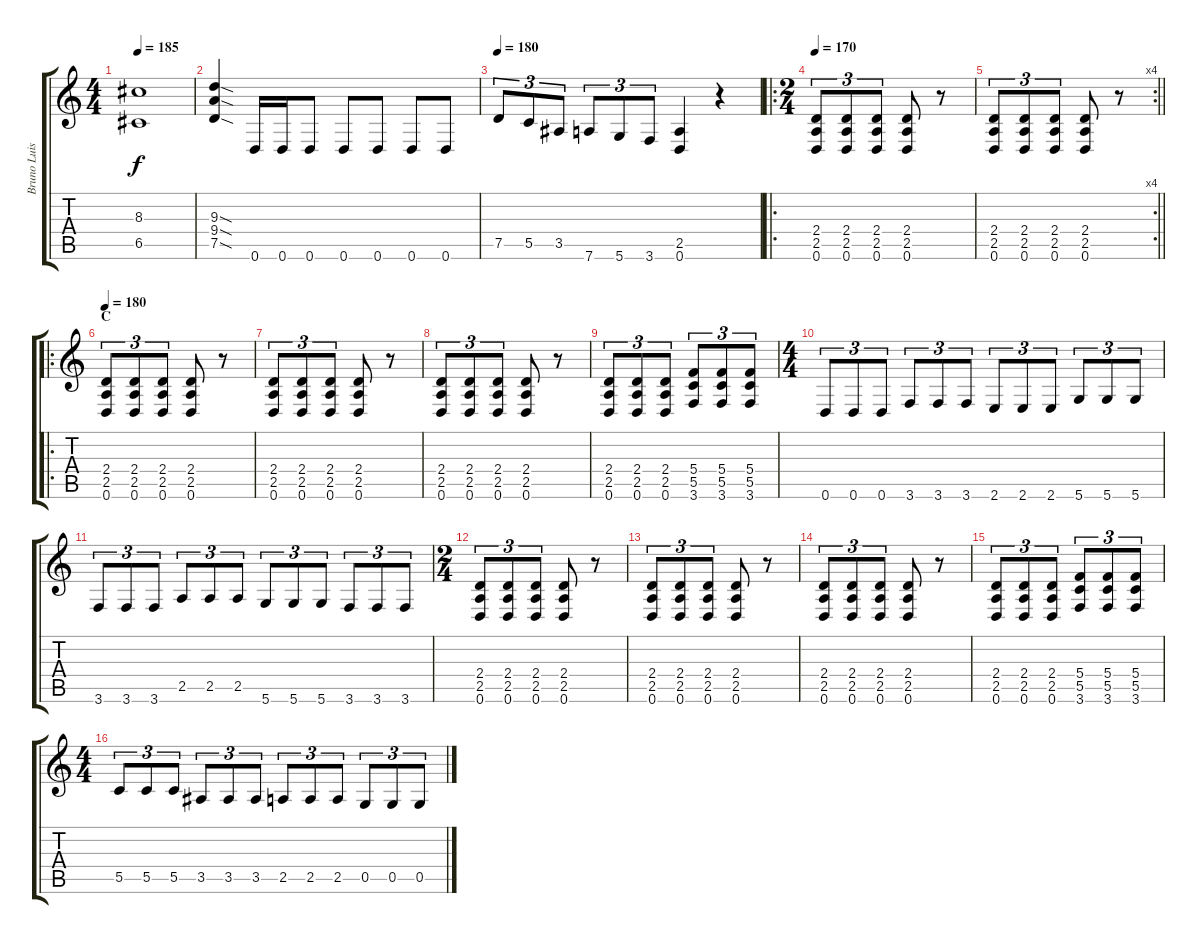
\track ("Bruno Luis" "Bruno Luis") {instrument distortionguitar}
\staff {score tabs}
\tuning (D4 A3 F3 C3 G2 D2) {hide}
\ts (4 4)
\tempo 185
\clef g2
\ks c
(8.3 6.5).1{dy f} |
(9.3{sod} 9.4{sod} 7.5{sod}).4 0.6.16 0.6.16 0.6.8 0.6.8 0.6.8 0.6.8 0.6.8 |
\tempo 180
7.5.8{tu (3 2)} 5.5.8{tu (3 2)} 3.5.8{tu (3 2)} 7.6.8{tu (3 2)} 5.6.8{tu (3 2)} 3.6.8{tu (3 2)} (2.5 0.6).4 r.4 |
\ro
\ts (2 4)
\tempo 170
(2.4 2.5 0.6).8{tu (3 2)} (2.4 2.5 0.6).8{tu (3 2)} (2.4 2.5 0.6).8{tu (3 2)} (2.4 2.5 0.6).8 r.8 |
\rc 4
\barLineRight lightlight
(2.4 2.5 0.6).8{tu (3 2)} (2.4 2.5 0.6).8{tu (3 2)} (2.4 2.5 0.6).8{tu (3 2)} (2.4 2.5 0.6).8 r.8 |
\ro
\section ("" "C")
\tempo 180
(2.4 2.5 0.6).8{tu (3 2)} (2.4 2.5 0.6).8{tu (3 2)} (2.4 2.5 0.6).8{tu (3 2)} (2.4 2.5 0.6).8 r.8 |
(2.4 2.5 0.6).8{tu (3 2)} (2.4 2.5 0.6).8{tu (3 2)} (2.4 2.5 0.6).8{tu (3 2)} (2.4 2.5 0.6).8 r.8 |
(2.4 2.5 0.6).8{tu (3 2)} (2.4 2.5 0.6).8{tu (3 2)} (2.4 2.5 0.6).8{tu (3 2)} (2.4 2.5 0.6).8 r.8 |
(2.4 2.5 0.6).8{tu (3 2)} (2.4 2.5 0.6).8{tu (3 2)} (2.4 2.5 0.6).8{tu (3 2)} (5.4 5.5 3.6).8{tu (3 2)} (5.4 5.5 3.6).8{tu (3 2)} (5.4 5.5 3.6).8{tu (3 2)} |
\ts (4 4)
0.6.8{tu (3 2)} 0.6.8{tu (3 2)} 0.6.8{tu (3 2)} 3.6.8{tu (3 2)} 3.6.8{tu (3 2)} 3.6.8{tu (3 2)} 2.6.8{tu (3 2)} 2.6.8{tu (3 2)} 2.6.8{tu (3 2)} 5.6.8{tu (3 2)} 5.6.8{tu (3 2)} 5.6.8{tu (3 2)} |
3.6.8{tu (3 2)} 3.6.8{tu (3 2)} 3.6.8{tu (3 2)} 2.5.8{tu (3 2)} 2.5.8{tu (3 2)} 2.5.8{tu (3 2)} 5.6.8{tu (3 2)} 5.6.8{tu (3 2)} 5.6.8{tu (3 2)} 3.6.8{tu (3 2)} 3.6.8{tu (3 2)} 3.6.8{tu (3 2)} |
\ts (2 4)
(2.4 2.5 0.6).8{tu (3 2)} (2.4 2.5 0.6).8{tu (3 2)} (2.4 2.5 0.6).8{tu (3 2)} (2.4 2.5 0.6).8 r.8 |
(2.4 2.5 0.6).8{tu (3 2)} (2.4 2.5 0.6).8{tu (3 2)} (2.4 2.5 0.6).8{tu (3 2)} (2.4 2.5 0.6).8 r.8 |
(2.4 2.5 0.6).8{tu (3 2)} (2.4 2.5 0.6).8{tu (3 2)} (2.4 2.5 0.6).8{tu (3 2)} (2.4 2.5 0.6).8 r.8 |
(2.4 2.5 0.6).8{tu (3 2)} (2.4 2.5 0.6).8{tu (3 2)} (2.4 2.5 0.6).8{tu (3 2)} (5.4 5.5 3.6).8{tu (3 2)} (5.4 5.5 3.6).8{tu (3 2)} (5.4 5.5 3.6).8{tu (3 2)} |
\ts (4 4)
5.5.8{tu (3 2)} 5.5.8{tu (3 2)} 5.5.8{tu (3 2)} 3.5.8{tu (3 2)} 3.5.8{tu (3 2)} 3.5.8{tu (3 2)} 2.5.8{tu (3 2)} 2.5.8{tu (3 2)} 2.5.8{tu (3 2)} 0.5.8{tu (3 2)} 0.5.8{tu (3 2)} 0.5.8{tu (3 2)}
